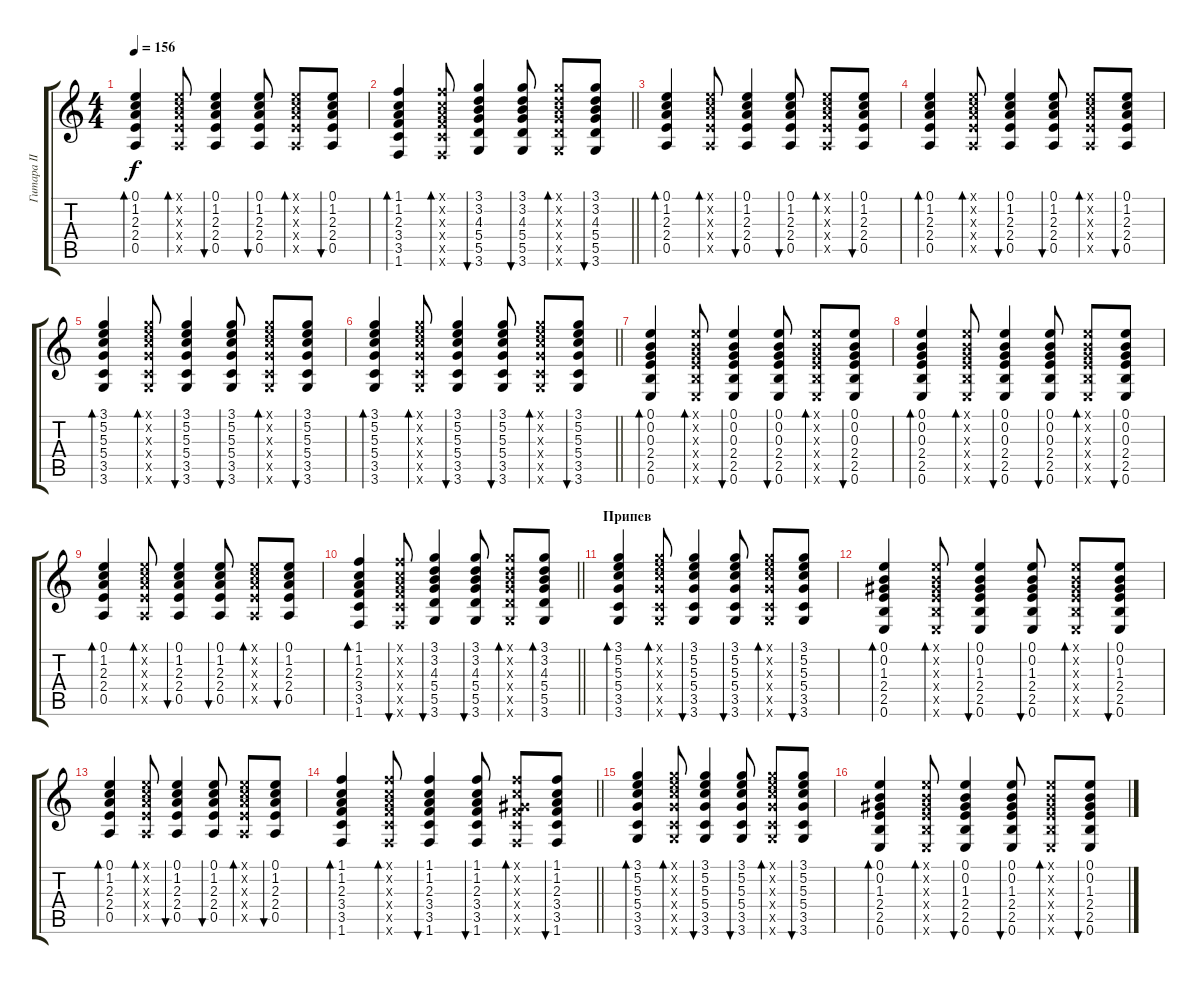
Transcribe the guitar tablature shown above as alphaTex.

\track ("Гитара II" "Гитара II") {instrument acousticguitarsteel}
\staff {score tabs}
\tuning (E4 B3 G3 D3 A2 E2) {hide}
\ts (4 4)
\tempo 156
\clef g2
\ks c
(0.1 1.2 2.3 2.4 0.5).4{bd 60 dy f} (0.1{x} 1.2{x} 2.3{x} 2.4{x} 0.5{x}).8{bd 60} (0.1 1.2 2.3 2.4 0.5).4{bu 60} (0.1 1.2 2.3 2.4 0.5).8{bu 60} (0.1{x} 1.2{x} 2.3{x} 2.4{x} 0.5{x}).8{bd 60} (0.1 1.2 2.3 2.4 0.5).8{bu 60} |
\barLineRight lightlight
(1.1 1.2 2.3 3.4 3.5 1.6).4{bd 60} (1.1{x} 1.2{x} 2.3{x} 3.4{x} 3.5{x} 1.6{x}).8{bd 60} (3.1 3.2 4.3 5.4 5.5 3.6).4{bu 60} (3.1 3.2 4.3 5.4 5.5 3.6).8{bu 60} (3.1{x} 3.2{x} 4.3{x} 5.4{x} 5.5{x} 3.6{x}).8{bd 60} (3.1 3.2 4.3 5.4 5.5 3.6).8{bu 60} |
(0.1 1.2 2.3 2.4 0.5).4{bd 60} (0.1{x} 1.2{x} 2.3{x} 2.4{x} 0.5{x}).8{bd 60} (0.1 1.2 2.3 2.4 0.5).4{bu 60} (0.1 1.2 2.3 2.4 0.5).8{bu 60} (0.1{x} 1.2{x} 2.3{x} 2.4{x} 0.5{x}).8{bd 60} (0.1 1.2 2.3 2.4 0.5).8{bu 60} |
(0.1 1.2 2.3 2.4 0.5).4{bd 60} (0.1{x} 1.2{x} 2.3{x} 2.4{x} 0.5{x}).8{bd 60} (0.1 1.2 2.3 2.4 0.5).4{bu 60} (0.1 1.2 2.3 2.4 0.5).8{bu 60} (0.1{x} 1.2{x} 2.3{x} 2.4{x} 0.5{x}).8{bd 60} (0.1 1.2 2.3 2.4 0.5).8{bu 60} |
(3.1 5.2 5.3 5.4 3.5 3.6).4{bd 60} (3.1{x} 5.2{x} 5.3{x} 5.4{x} 3.5{x} 3.6{x}).8{bd 60} (3.1 5.2 5.3 5.4 3.5 3.6).4{bu 60} (3.1 5.2 5.3 5.4 3.5 3.6).8{bu 60} (3.1{x} 5.2{x} 5.3{x} 5.4{x} 3.5{x} 3.6{x}).8{bd 60} (3.1 5.2 5.3 5.4 3.5 3.6).8{bu 60} |
\barLineRight lightlight
(3.1 5.2 5.3 5.4 3.5 3.6).4{bd 60} (3.1{x} 5.2{x} 5.3{x} 5.4{x} 3.5{x} 3.6{x}).8{bd 60} (3.1 5.2 5.3 5.4 3.5 3.6).4{bu 60} (3.1 5.2 5.3 5.4 3.5 3.6).8{bu 60} (3.1{x} 5.2{x} 5.3{x} 5.4{x} 3.5{x} 3.6{x}).8{bd 60} (3.1 5.2 5.3 5.4 3.5 3.6).8{bu 60} |
(0.1 0.2 0.3 2.4 2.5 0.6).4{bd 60} (0.1{x} 0.2{x} 0.3{x} 2.4{x} 2.5{x} 0.6{x}).8{bd 60} (0.1 0.2 0.3 2.4 2.5 0.6).4{bu 60} (0.1 0.2 0.3 2.4 2.5 0.6).8{bu 60} (0.1{x} 0.2{x} 0.3{x} 2.4{x} 2.5{x} 0.6{x}).8{bd 60} (0.1 0.2 0.3 2.4 2.5 0.6).8{bu 60} |
(0.1 0.2 0.3 2.4 2.5 0.6).4{bd 60} (0.1{x} 0.2{x} 0.3{x} 2.4{x} 2.5{x} 0.6{x}).8{bd 60} (0.1 0.2 0.3 2.4 2.5 0.6).4{bu 60} (0.1 0.2 0.3 2.4 2.5 0.6).8{bu 60} (0.1{x} 0.2{x} 0.3{x} 2.4{x} 2.5{x} 0.6{x}).8{bd 60} (0.1 0.2 0.3 2.4 2.5 0.6).8{bu 60} |
(0.1 1.2 2.3 2.4 0.5).4{bd 60} (0.1{x} 1.2{x} 2.3{x} 2.4{x} 0.5{x}).8{bd 60} (0.1 1.2 2.3 2.4 0.5).4{bu 60} (0.1 1.2 2.3 2.4 0.5).8{bu 60} (0.1{x} 1.2{x} 2.3{x} 2.4{x} 0.5{x}).8{bd 60} (0.1 1.2 2.3 2.4 0.5).8{bu 60} |
\barLineRight lightlight
(1.1 1.2 2.3 3.4 3.5 1.6).4{bd 60} (1.1{x} 1.2{x} 2.3{x} 3.4{x} 3.5{x} 1.6{x}).8{bu 60} (3.1 3.2 4.3 5.4 5.5 3.6).4{bu 60} (3.1 3.2 4.3 5.4 5.5 3.6).8{bu 60} (3.1{x} 3.2{x} 4.3{x} 5.4{x} 5.5{x} 3.6{x}).8{bd 60} (3.1 3.2 4.3 5.4 5.5 3.6).8{bd 60} |
\section ("" "Припев")
(3.1 5.2 5.3 5.4 3.5 3.6).4{bd 60} (3.1{x} 5.2{x} 5.3{x} 5.4{x} 3.5{x} 3.6{x}).8{bd 60} (3.1 5.2 5.3 5.4 3.5 3.6).4{bu 60} (3.1 5.2 5.3 5.4 3.5 3.6).8{bu 60} (3.1{x} 5.2{x} 5.3{x} 5.4{x} 3.5{x} 3.6{x}).8{bd 60} (3.1 5.2 5.3 5.4 3.5 3.6).8{bu 60} |
(0.1 0.2 1.3 2.4 2.5 0.6).4{bd 60} (0.1{x} 0.2{x} 1.3{x} 2.4{x} 2.5{x} 0.6{x}).8{bd 60} (0.1 0.2 1.3 2.4 2.5 0.6).4{bu 60} (0.1 0.2 1.3 2.4 2.5 0.6).8{bu 60} (0.1{x} 0.2{x} 1.3{x} 2.4{x} 2.5{x} 0.6{x}).8{bd 60} (0.1 0.2 1.3 2.4 2.5 0.6).8{bu 60} |
(0.1 1.2 2.3 2.4 0.5).4{bd 60} (0.1{x} 1.2{x} 2.3{x} 2.4{x} 0.5{x}).8{bd 60} (0.1 1.2 2.3 2.4 0.5).4{bu 60} (0.1 1.2 2.3 2.4 0.5).8{bu 60} (0.1{x} 1.2{x} 2.3{x} 2.4{x} 0.5{x}).8{bd 60} (0.1 1.2 2.3 2.4 0.5).8{bu 60} |
\barLineRight lightlight
(1.1 1.2 2.3 3.4 3.5 1.6).4{bd 60} (1.1{x} 1.2{x} 2.3{x} 3.4{x} 3.5{x} 1.6{x}).8{bd 60} (1.1 1.2 2.3 3.4 3.5 1.6).4{bu 60} (1.1 1.2 2.3 3.4 3.5 1.6).8{bu 60} (1.1{x} 1.2{x} 1.3{x} 3.4{x} 3.5{x} 1.6{x}).8{bd 60} (1.1 1.2 2.3 3.4 3.5 1.6).8{bu 60} |
(3.1 5.2 5.3 5.4 3.5 3.6).4{bd 60} (3.1{x} 5.2{x} 5.3{x} 5.4{x} 3.5{x} 3.6{x}).8{bd 60} (3.1 5.2 5.3 5.4 3.5 3.6).4{bu 60} (3.1 5.2 5.3 5.4 3.5 3.6).8{bu 60} (3.1{x} 5.2{x} 5.3{x} 5.4{x} 3.5{x} 3.6{x}).8{bd 60} (3.1 5.2 5.3 5.4 3.5 3.6).8{bu 60} |
(0.1 0.2 1.3 2.4 2.5 0.6).4{bd 60} (0.1{x} 0.2{x} 1.3{x} 2.4{x} 2.5{x} 0.6{x}).8{bd 60} (0.1 0.2 1.3 2.4 2.5 0.6).4{bu 60} (0.1 0.2 1.3 2.4 2.5 0.6).8{bu 60} (0.1{x} 0.2{x} 1.3{x} 2.4{x} 2.5{x} 0.6{x}).8{bd 60} (0.1 0.2 1.3 2.4 2.5 0.6).8{bu 60}
